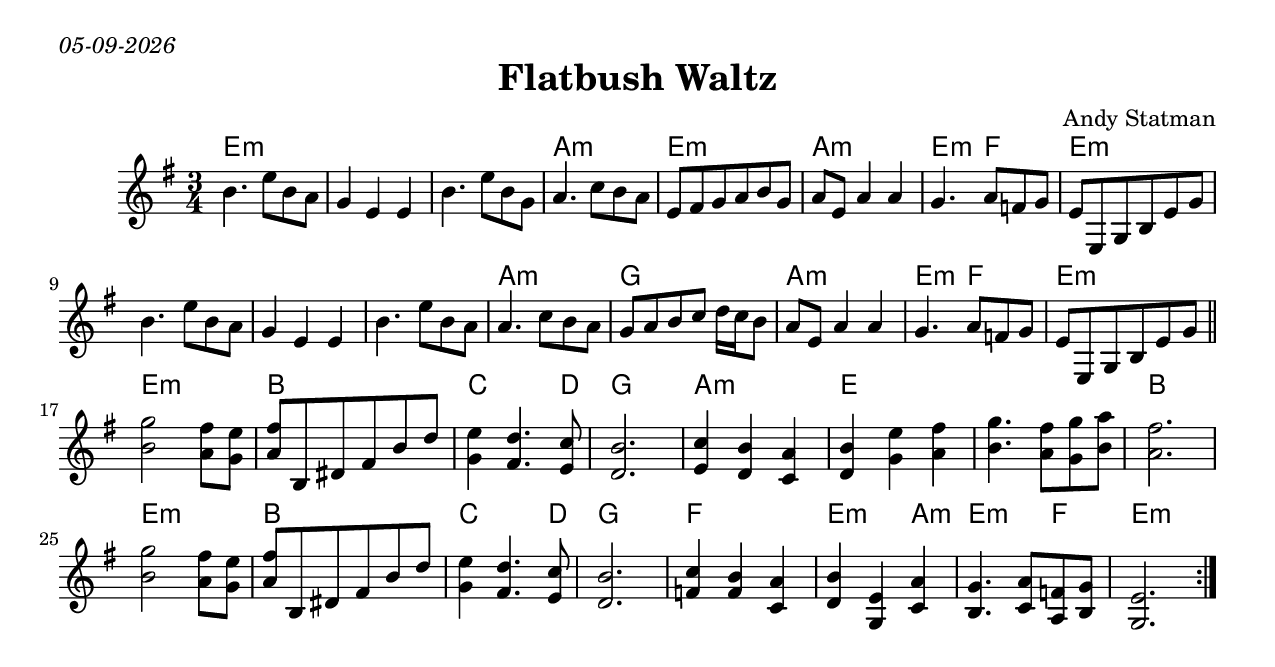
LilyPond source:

\version "2.18.0"
\include "english.ly"
\paper{
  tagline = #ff
  print-all-headers = ##t
  #(set-paper-size "letter")
}
date = #(strftime "%d-%m-%Y" (localtime (current-time)))

\markup{ \italic{ \date }  }

%\markup{ Got something to say? }

global = {
  \clef treble
  \key g \minor
  \time 3/4
  \set Score.markFormatter = #format-mark-box-alphabet
}

%#################################### Melody ########################
%melody =  \transpose c d \relative c' {  %transpose for clarinet
melody = \relative c' {
  \global
  %\partial 16*3 a16 d f   %lead in notes

  \repeat volta 2{
   %\mark \default
   d4. g8 d c
   bf4 g g
   d'4. g8 d bf
   c4. ef8 d c

   g8 a bf c d bf
   c8 g c4 c
   %d4. g8 d c
   bf4. c8 af bf
   g8 g, bf d g bf

   d4. g8 d c
   bf4 g g
   d'4. g8 d c
   c4. ef8 d c

   bf8 c d ef f16 ef d8|
   c8 g c4 c
   bf4. c8 af bf
   g8 g, bf d g bf \bar"||"
   \break
   %   B part
   <<d2 bf'>><< a8  c,>> <<bf g'>>
   <<a8 c,>> d,fs a d f
   <<bf,4 g'>> <<a,4. f'>> <<g,8 ef'>>
   <<d2. f,>>
   % higher note 2nd
   <<ef'4 g,>><<f d'>> <<ef, c' >>
   <<f,4 d'>> <<bf g'>> <<c, a'>>
   <<{d,4. c8 bf d
      c2.
      d2 c8 bf
     }
     {bf'4. a8 bf c
      a2.
      bf2 a8 g
   }>>

   <<c,8 a'>> d,, fs a d f %maybe f #

   <<{bf,4  a4. g8
      f2.
      af4 af ef
      f4 bf, ef
      d4. ef8 c d
      bf2.
     }
     {g''4 f4. ef8
     d2.
     ef4 d c
     d4 g, c
     bf4.c8 af bf
     g2.
   }>>


  }




}
%################################# Lyrics #####################
%\addlyrics{ \set stanza = #"1. " }
%################################# Chords #######################
harmonies = \chordmode {
  g2.*3:m
  c2.:m
  g2.:m
  c2.:m
  g4.:m af4.
  g2.*4:m
  c2.:m
  bf2.
  c2.:m
  g4.:m af4.
  g2.:m
  % high part
  g2.:m
  d2.
  ef8*5 f8
  bf2.
  c2.:m
  g2.*2
  d2.
  g2.:m
  d2.
  ef8*5 f8
  bf2.
  af2.
  g2:m c4:m
  g2:m af4
  g2.:m
}

\score {\transpose c a
  <<
    \new ChordNames {
      \set chordChanges = ##t
      \harmonies
    }
    \new Staff   \melody
  >>
  \header{
    title= "Flatbush Waltz"
    subtitle=""
    composer= "Andy Statman"
    instrument =""
    arranger= ""
  }
  \layout{indent = 1.0\cm}
  \midi {
    \tempo 4 = 120

    % \midi { }
  }
}
%{
% more verses:
\markup{}
\markup {
  \fill-line {
    \hspace #0.1 % distance from left margin
    \column {
      \line { "1."
	\column {
	  ""
	}
      }
      \hspace #0.2 % vertical distance between verses
      \line { "2."
	\column {
	 ""
	}
      }
    }
    \hspace #0.1  % horiz. distance between columns
    \column {
      \line { "3."
	\column {
	  ""
	}
      }
      \hspace #0.2 % distance between verses
      \line { "4."
	\column {
	 ""
	}
      }
    }
    \hspace #0.1 % distance to right margin
  }
}

%}
